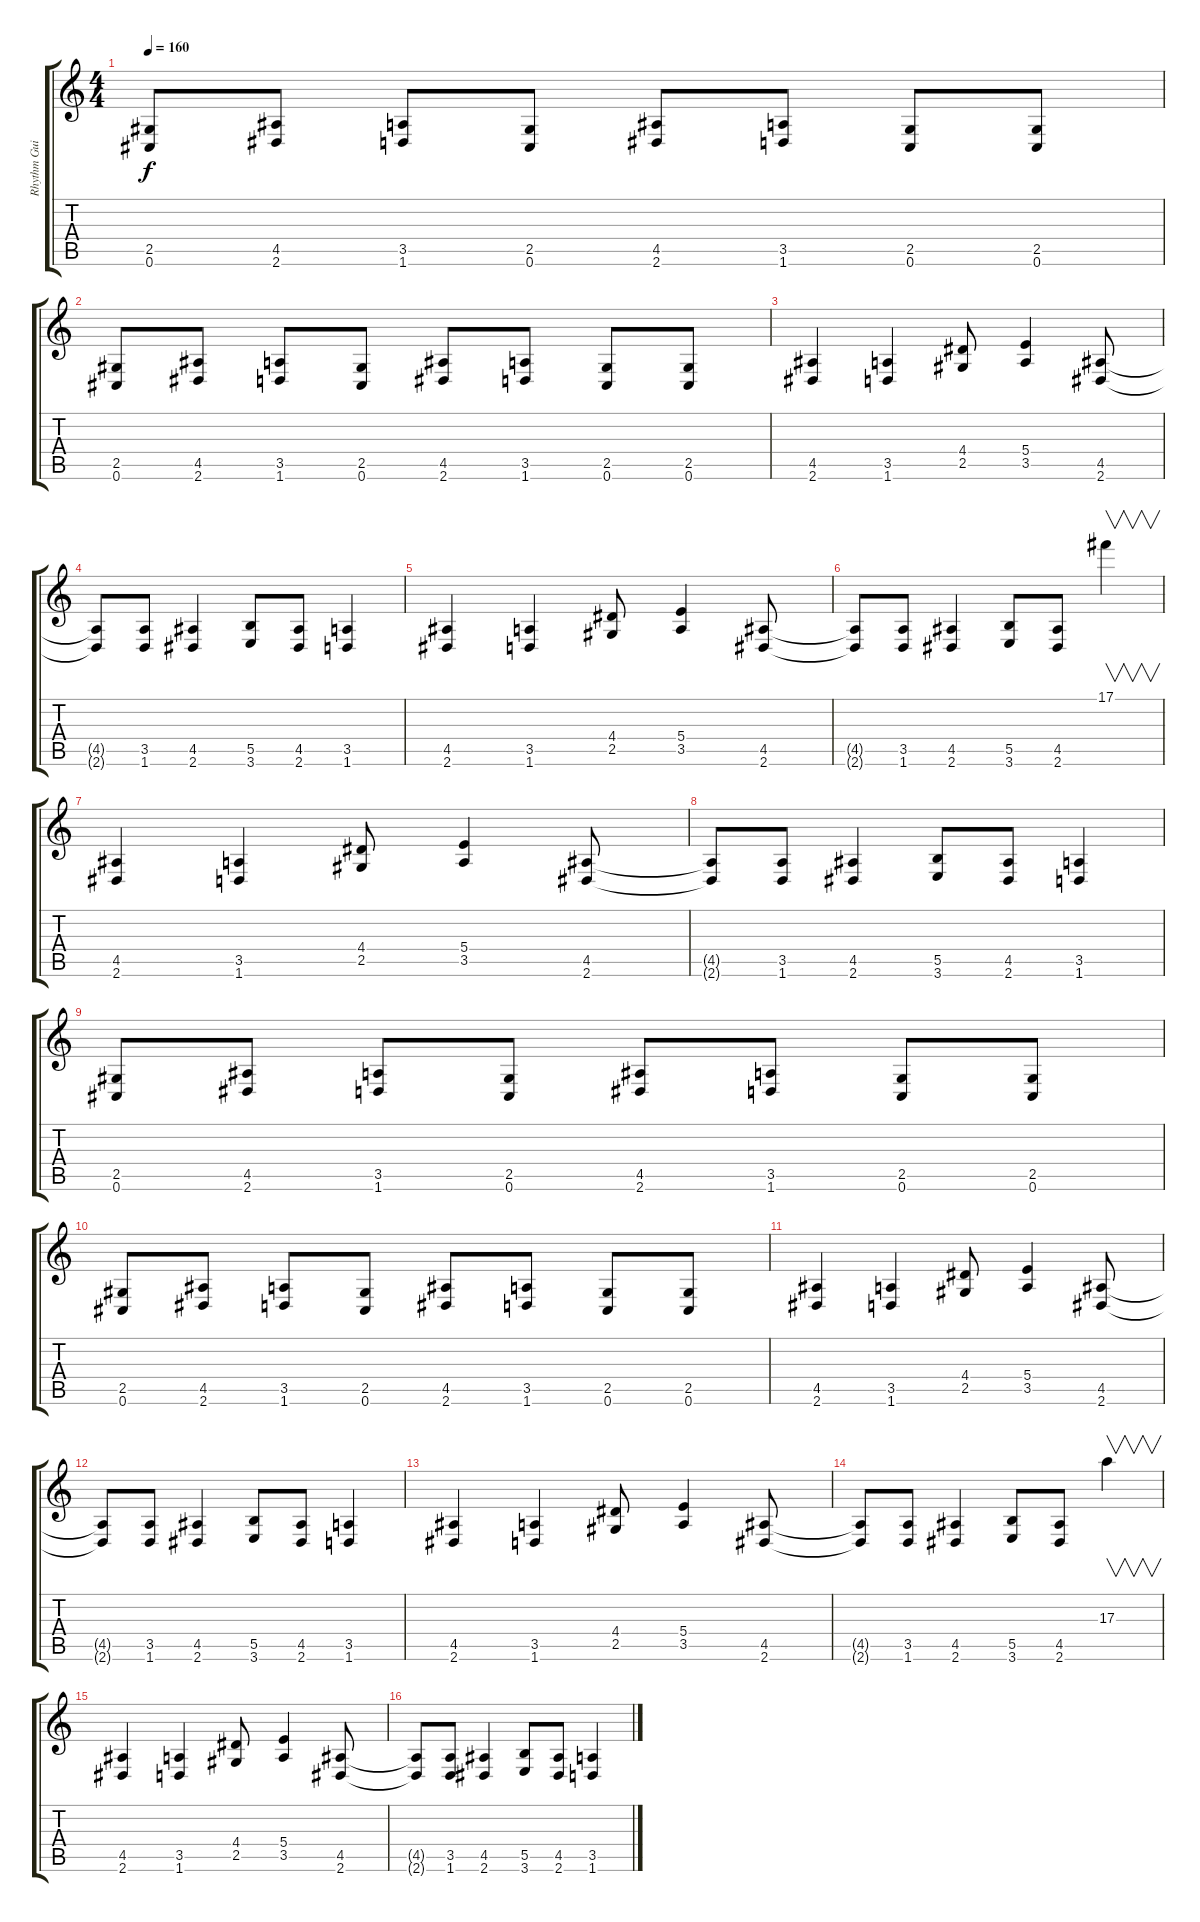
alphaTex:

\track ("Rhythm Guitar" "Rhythm Gui") {instrument overdrivenguitar}
\staff {score tabs}
\tuning (Db4 Ab3 E3 B2 Gb2 Db2) {hide}
\ts (4 4)
\tempo 160
\clef g2
\ks c
(2.5 0.6).8{dy f} (4.5 2.6).8 (3.5 1.6).8 (2.5 0.6).8 (4.5 2.6).8 (3.5 1.6).8 (2.5 0.6).8 (2.5 0.6).8 |
(2.5 0.6).8 (4.5 2.6).8 (3.5 1.6).8 (2.5 0.6).8 (4.5 2.6).8 (3.5 1.6).8 (2.5 0.6).8 (2.5 0.6).8 |
(4.5 2.6).4 (3.5 1.6).4 (4.4 2.5).8 (5.4 3.5).4 (4.5 2.6).8 |
(4.5{t} 2.6{t}).8 (3.5 1.6).8 (4.5 2.6).4 (5.5 3.6).8 (4.5 2.6).8 (3.5 1.6).4 |
(4.5 2.6).4 (3.5 1.6).4 (4.4 2.5).8 (5.4 3.5).4 (4.5 2.6).8 |
(4.5{t} 2.6{t}).8 (3.5 1.6).8 (4.5 2.6).4 (5.5 3.6).8 (4.5 2.6).8 17.1.4{v} |
(4.5 2.6).4 (3.5 1.6).4 (4.4 2.5).8 (5.4 3.5).4 (4.5 2.6).8 |
(4.5{t} 2.6{t}).8 (3.5 1.6).8 (4.5 2.6).4 (5.5 3.6).8 (4.5 2.6).8 (3.5 1.6).4 |
(2.5 0.6).8 (4.5 2.6).8 (3.5 1.6).8 (2.5 0.6).8 (4.5 2.6).8 (3.5 1.6).8 (2.5 0.6).8 (2.5 0.6).8 |
(2.5 0.6).8 (4.5 2.6).8 (3.5 1.6).8 (2.5 0.6).8 (4.5 2.6).8 (3.5 1.6).8 (2.5 0.6).8 (2.5 0.6).8 |
(4.5 2.6).4 (3.5 1.6).4 (4.4 2.5).8 (5.4 3.5).4 (4.5 2.6).8 |
(4.5{t} 2.6{t}).8 (3.5 1.6).8 (4.5 2.6).4 (5.5 3.6).8 (4.5 2.6).8 (3.5 1.6).4 |
(4.5 2.6).4 (3.5 1.6).4 (4.4 2.5).8 (5.4 3.5).4 (4.5 2.6).8 |
(4.5{t} 2.6{t}).8 (3.5 1.6).8 (4.5 2.6).4 (5.5 3.6).8 (4.5 2.6).8 17.3.4{v} |
(4.5 2.6).4 (3.5 1.6).4 (4.4 2.5).8 (5.4 3.5).4 (4.5 2.6).8 |
(4.5{t} 2.6{t}).8 (3.5 1.6).8 (4.5 2.6).4 (5.5 3.6).8 (4.5 2.6).8 (3.5 1.6).4
